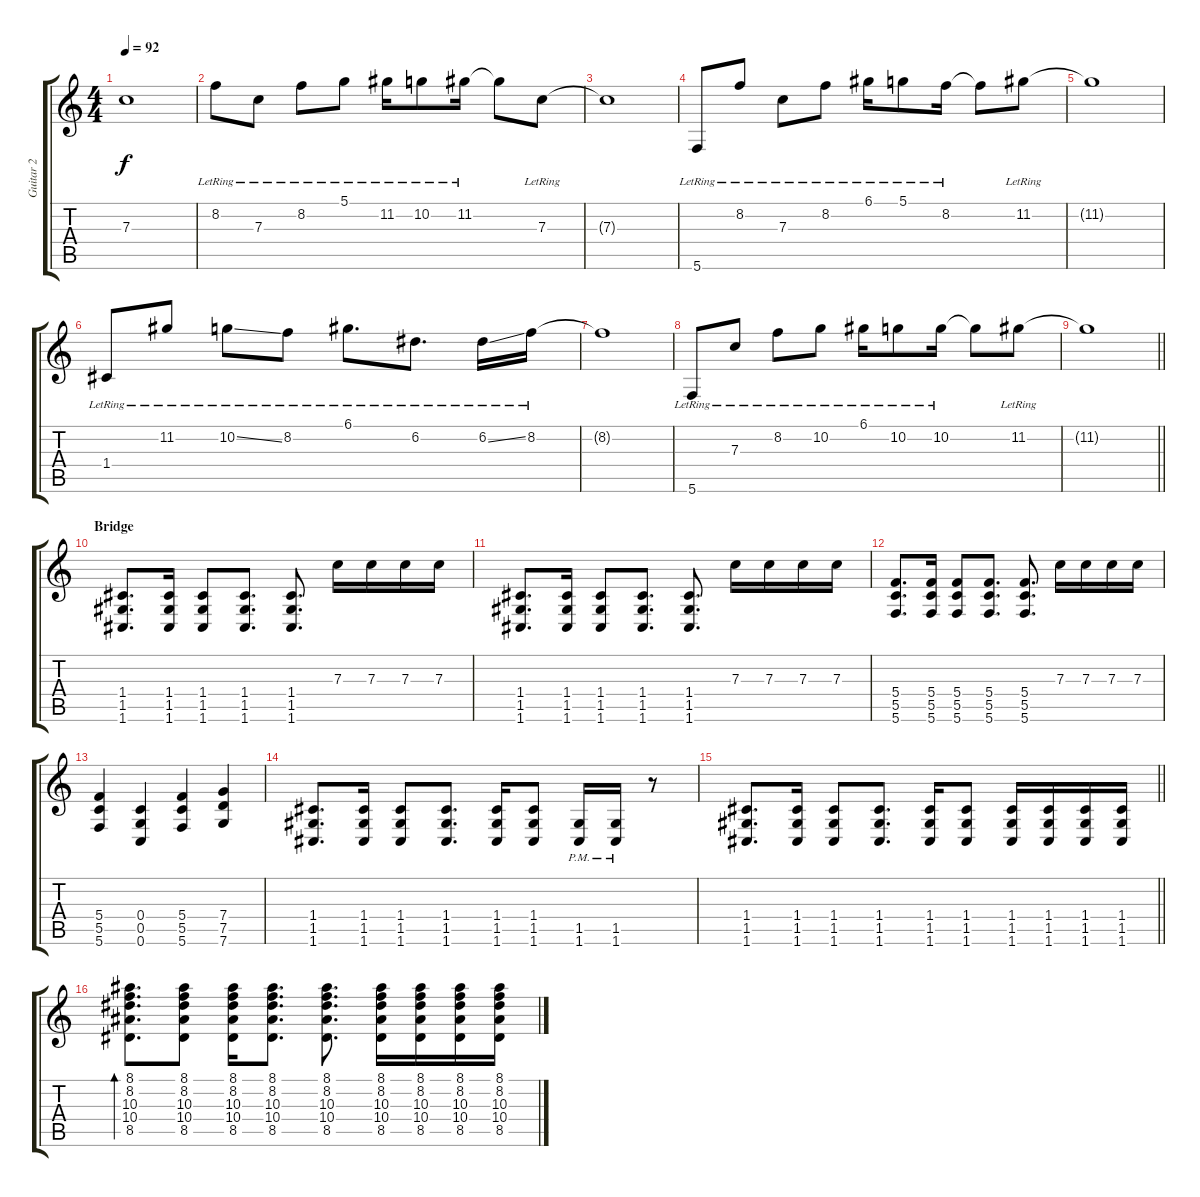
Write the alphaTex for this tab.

\track ("Guitar 2" "Guitar 2") {instrument distortionguitar}
\staff {score tabs}
\tuning (D4 A3 F3 C3 G2 C2) {hide}
\ts (4 4)
\tempo 92
\clef g2
\ks c
7.3{t}.1{dy f} |
8.2{lr}.8 7.3{lr}.8 8.2{lr}.8 5.1{lr}.8 11.2{lr}.16 10.2{lr}.8 11.2{lr}.16 11.2{t}.8 7.3{lr}.8 |
7.3{t}.1 |
5.6{lr}.8 8.2{lr}.8 7.3{lr}.8 8.2{lr}.8 6.1{lr}.16 5.1{lr}.8 8.2{lr}.16 8.2{t}.8 11.2{lr}.8 |
11.2{t}.1 |
1.4{lr}.8 11.2{lr}.8 10.2{ss lr}.8 8.2{lr}.8 6.1{lr}.8{d} 6.2{lr}.8{d} 6.2{ss lr}.16 8.2{lr}.16 |
8.2{t}.1 |
5.6{lr}.8 7.3{lr}.8 8.2{lr}.8 10.2{lr}.8 6.1{lr}.16 10.2{lr}.8 10.2{lr}.16 10.2{t}.8 11.2{lr}.8 |
\barLineRight lightlight
11.2{t}.1 |
\section ("" "Bridge")
(1.4 1.5 1.6).8{d instrument distortionguitar} (1.4 1.5 1.6).16 (1.4 1.5 1.6).8 (1.4 1.5 1.6).8{d} (1.4 1.5 1.6).8{d} 7.3.16 7.3.16 7.3.16 7.3.16 |
(1.4 1.5 1.6).8{d} (1.4 1.5 1.6).16 (1.4 1.5 1.6).8 (1.4 1.5 1.6).8{d} (1.4 1.5 1.6).8{d} 7.3.16 7.3.16 7.3.16 7.3.16 |
(5.4 5.5 5.6).8{d} (5.4 5.5 5.6).16 (5.4 5.5 5.6).8 (5.4 5.5 5.6).8{d} (5.4 5.5 5.6).8{d} 7.3.16 7.3.16 7.3.16 7.3.16 |
(5.4 5.5 5.6).4 (0.4 0.5 0.6).4 (5.4 5.5 5.6).4 (7.4 7.5 7.6).4 |
(1.4 1.5 1.6).8{d instrument overdrivenguitar} (1.4 1.5 1.6).16 (1.4 1.5 1.6).8 (1.4 1.5 1.6).8{d} (1.4 1.5 1.6).16 (1.4 1.5 1.6).8 (1.5{pm} 1.6{pm}).16 (1.5{pm} 1.6{pm}).16 r.8 |
\barLineRight lightlight
(1.4 1.5 1.6).8{d} (1.4 1.5 1.6).16 (1.4 1.5 1.6).8 (1.4 1.5 1.6).8{d} (1.4 1.5 1.6).16 (1.4 1.5 1.6).8 (1.4 1.5 1.6).16 (1.4 1.5 1.6).16 (1.4 1.5 1.6).16 (1.4 1.5 1.6).16 |
(8.1 8.2 10.3 10.4 8.5).8{d bd 60 volume 11 instrument electricguitarjazz} (8.1 8.2 10.3 10.4 8.5).8 (8.1 8.2 10.3 10.4 8.5).16 (8.1 8.2 10.3 10.4 8.5).8{d} (8.1 8.2 10.3 10.4 8.5).8{d} (8.1 8.2 10.3 10.4 8.5).16 (8.1 8.2 10.3 10.4 8.5).16 (8.1 8.2 10.3 10.4 8.5).16 (8.1 8.2 10.3 10.4 8.5).16
